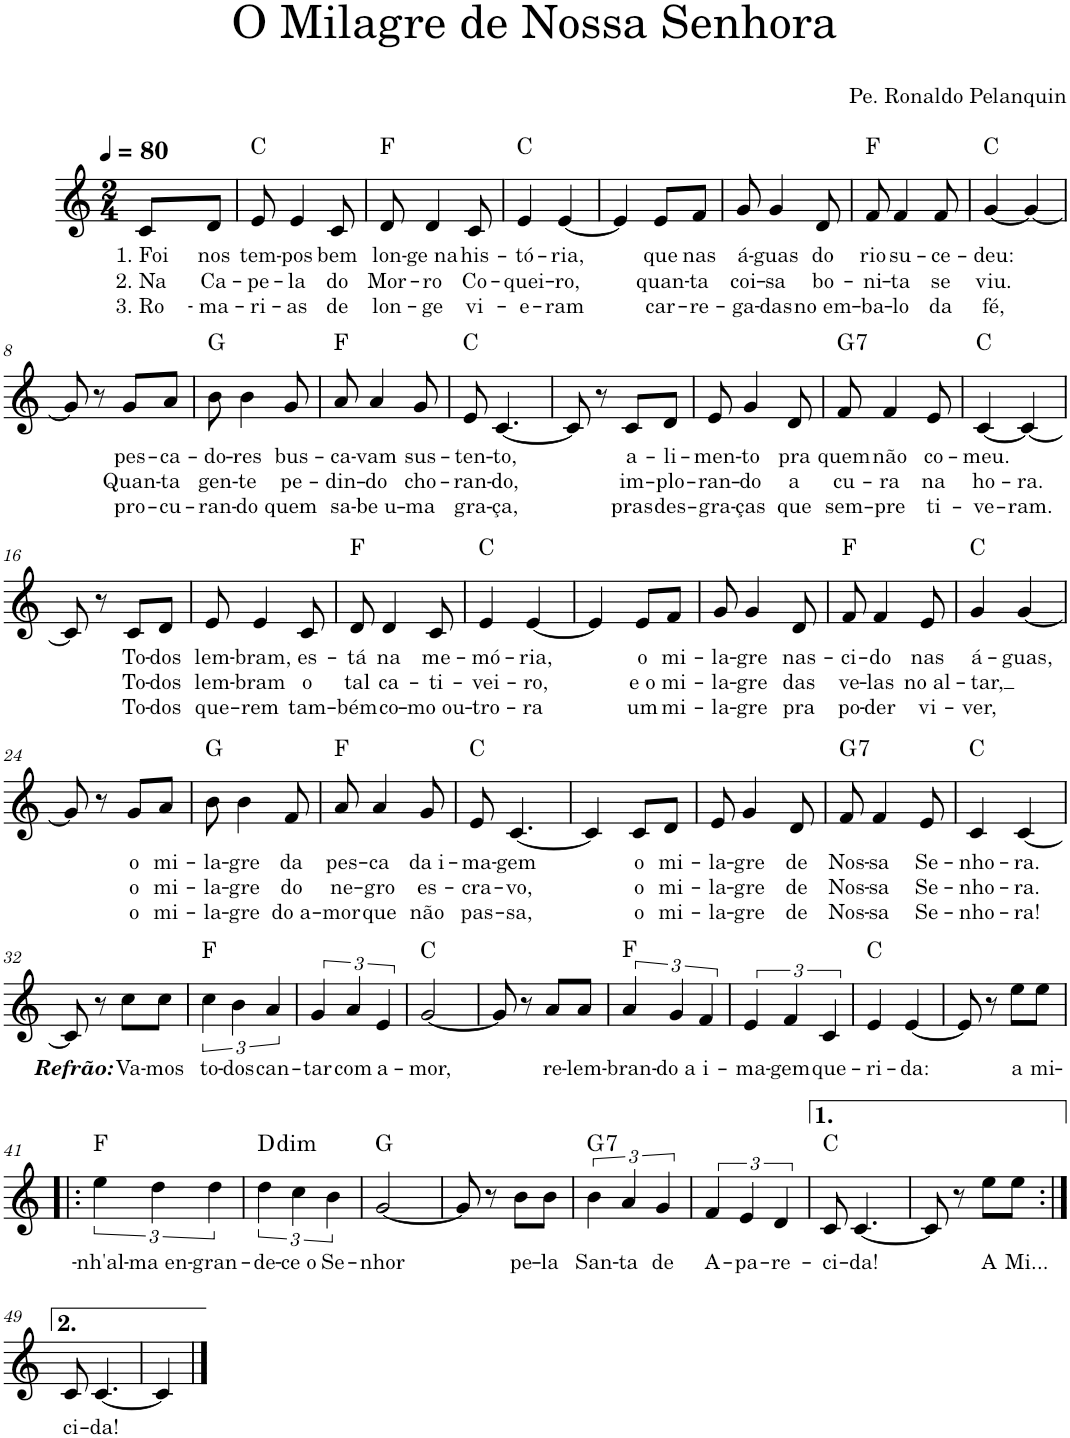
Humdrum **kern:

**kern	**text	**text	**text	**harte
*part1	*part1	*part1	*part1	*part1
*staff1	*staff1	*staff1	*staff1	*
*I"Voz	*	*	*	*
*I'Vo.	*	*	*	*
*clefG2	*	*	*	*
*k[]	*	*	*	*
*M2/4	*	*	*	*
*MM80	*	*	*	*
=	=	=	=	=
!	!LO:LY:b	!LO:LY:b	!LO:LY:b	!
8c/L	1. Foi	2. Na	3. Ro-	.
!	!LO:LY:b	!LO:LY:b	!LO:LY:b	!
8d/J	nos	Ca-	-ma-	.
=1	=1	=1	=1	=1
!	!LO:LY:b	!LO:LY:b	!LO:LY:b	!
8e/	tem-	-pe-	-ri-	C:maj
!	!LO:LY:b	!LO:LY:b	!LO:LY:b	!
4e/	-pos	-la	-as	.
!	!LO:LY:b	!LO:LY:b	!LO:LY:b	!
8c/	bem	do	de	.
=2	=2	=2	=2	=2
!	!LO:LY:b	!LO:LY:b	!LO:LY:b	!
8d/	lon-	Mor-	lon-	F:maj
!	!LO:LY:b	!LO:LY:b	!LO:LY:b	!
4d/	-ge na	-ro	-ge	.
!	!LO:LY:b	!LO:LY:b	!LO:LY:b	!
8c/	his-	Co-	vi-	.
=3	=3	=3	=3	=3
!	!LO:LY:b	!LO:LY:b	!LO:LY:b	!
4e/	-tó-	-quei-	-e-	C:maj
!	!LO:LY:b	!LO:LY:b	!LO:LY:b	!
[4e/	-ria,	-ro,	-ram	.
=4	=4	=4	=4	=4
4e/]	.	.	.	.
!	!LO:LY:b	!LO:LY:b	!LO:LY:b	!
8e/L	que	quan-	car-	.
!	!LO:LY:b	!LO:LY:b	!LO:LY:b	!
8f/J	nas	-ta	re-	.
=5	=5	=5	=5	=5
!	!LO:LY:b	!LO:LY:b	!LO:LY:b	!
8g/	á-	coi-	-ga-	.
!	!LO:LY:b	!LO:LY:b	!LO:LY:b	!
4g/	-guas	-sa	-das	.
!	!LO:LY:b	!LO:LY:b	!LO:LY:b	!
8d/	do	bo-	no em-	.
=6	=6	=6	=6	=6
!	!LO:LY:b	!LO:LY:b	!LO:LY:b	!
8f/	rio	-ni-	-ba-	F:maj
!	!LO:LY:b	!LO:LY:b	!LO:LY:b	!
4f/	su-	-ta	-lo	.
!	!LO:LY:b	!LO:LY:b	!LO:LY:b	!
8f/	ce-	se	da	.
=7	=7	=7	=7	=7
!	!LO:LY:b	!LO:LY:b	!LO:LY:b	!
[4g/	-deu:	viu.	fé,	C:maj
4g/_	.	.	.	.
!!LO:LB:g=z
=8	=8	=8	=8	=8
8g/]	.	.	.	.
8r	.	.	.	.
!	!LO:LY:b	!LO:LY:b	!LO:LY:b	!
8g/L	pes-	Quan-	pro-	.
!	!LO:LY:b	!LO:LY:b	!LO:LY:b	!
8a/J	-ca-	-ta	-cu-	.
=9	=9	=9	=9	=9
!	!LO:LY:b	!LO:LY:b	!LO:LY:b	!
8b\	-do-	gen-	-ran-	G:maj
!	!LO:LY:b	!LO:LY:b	!LO:LY:b	!
4b\	-res	-te	-do	.
!	!LO:LY:b	!LO:LY:b	!LO:LY:b	!
8g/	bus-	pe-	quem	.
=10	=10	=10	=10	=10
!	!LO:LY:b	!LO:LY:b	!LO:LY:b	!
8a/	ca-	-din-	sa-	F:maj
!	!LO:LY:b	!LO:LY:b	!LO:LY:b	!
4a/	-vam	-do	-be u-	.
!	!LO:LY:b	!LO:LY:b	!LO:LY:b	!
8g/	sus-	cho-	-ma	.
=11	=11	=11	=11	=11
!	!LO:LY:b	!LO:LY:b	!LO:LY:b	!
8e/	-ten-	-ran-	gra-	C:maj
!	!LO:LY:b	!LO:LY:b	!LO:LY:b	!
[4.c/	-to,	-do,	-ça,	.
=12	=12	=12	=12	=12
8c/]	.	.	.	.
8r	.	.	.	.
!	!LO:LY:b	!LO:LY:b	!LO:LY:b	!
8c/L	a-	im-	pras	.
!	!LO:LY:b	!LO:LY:b	!LO:LY:b	!
8d/J	-li-	-plo-	des-	.
=13	=13	=13	=13	=13
!	!LO:LY:b	!LO:LY:b	!LO:LY:b	!
8e/	-men-	-ran-	-gra-	.
!	!LO:LY:b	!LO:LY:b	!LO:LY:b	!
4g/	-to	-do	-ças	.
!	!LO:LY:b	!LO:LY:b	!LO:LY:b	!
8d/	pra	a	que	.
=14	=14	=14	=14	=14
!	!LO:LY:b	!LO:LY:b	!LO:LY:b	!LO:H:kt=7
8f/	quem	cu-	sem-	G:7
!	!LO:LY:b	!LO:LY:b	!LO:LY:b	!
4f/	não	-ra	-pre	.
!	!LO:LY:b	!LO:LY:b	!LO:LY:b	!
8e/	co-	na	ti-	.
=15	=15	=15	=15	=15
!	!LO:LY:b	!LO:LY:b	!LO:LY:b	!
[4c/	-meu.	ho-	-ve-	C:maj
!	!	!LO:LY:b	!LO:LY:b	!
4c/_	.	-ra.	-ram.	.
!!LO:LB:g=z
=16	=16	=16	=16	=16
8c/]	.	.	.	.
8r	.	.	.	.
!	!LO:LY:b	!LO:LY:b	!LO:LY:b	!
8c/L	To-	To-	To-	.
!	!LO:LY:b	!LO:LY:b	!LO:LY:b	!
8d/J	-dos	-dos	-dos	.
=17	=17	=17	=17	=17
!	!LO:LY:b	!LO:LY:b	!LO:LY:b	!
8e/	lem-	lem-	que-	.
!	!LO:LY:b	!LO:LY:b	!LO:LY:b	!
4e/	-bram,	-bram	-rem	.
!	!LO:LY:b	!LO:LY:b	!LO:LY:b	!
8c/	es-	o	tam-	.
=18	=18	=18	=18	=18
!	!LO:LY:b	!LO:LY:b	!LO:LY:b	!
8d/	-tá	tal	-bém	F:maj
!	!LO:LY:b	!LO:LY:b	!LO:LY:b	!
4d/	na	ca-	co-	.
!	!LO:LY:b	!LO:LY:b	!LO:LY:b	!
8c/	me-	-ti-	-mo ou-	.
=19	=19	=19	=19	=19
!	!LO:LY:b	!LO:LY:b	!LO:LY:b	!
4e/	-mó-	-vei-	-tro-	C:maj
!	!LO:LY:b	!LO:LY:b	!LO:LY:b	!
[4e/	-ria,	-ro,	-ra	.
=20	=20	=20	=20	=20
4e/]	.	.	.	.
!	!LO:LY:b	!LO:LY:b	!LO:LY:b	!
8e/L	o	e o	um	.
!	!LO:LY:b	!LO:LY:b	!LO:LY:b	!
8f/J	mi-	mi-	mi-	.
=21	=21	=21	=21	=21
!	!LO:LY:b	!LO:LY:b	!LO:LY:b	!
8g/	-la-	-la-	-la-	.
!	!LO:LY:b	!LO:LY:b	!LO:LY:b	!
4g/	-gre	-gre	-gre	.
!	!LO:LY:b	!LO:LY:b	!LO:LY:b	!
8d/	nas-	das	pra	.
=22	=22	=22	=22	=22
!	!LO:LY:b	!LO:LY:b	!LO:LY:b	!
8f/	ci-	ve-	po-	F:maj
!	!LO:LY:b	!LO:LY:b	!LO:LY:b	!
4f/	-do	-las	-der	.
!	!LO:LY:b	!LO:LY:b	!LO:LY:b	!
8e/	nas	no al-	vi-	.
=23	=23	=23	=23	=23
!	!LO:LY:b	!LO:LY:b	!LO:LY:b	!
4g/	á-	-tar,	-ver,	C:maj
!	!LO:LY:b	!	!	!
[4g/	-guas,	.	.	.
!!LO:LB:g=z
=24	=24	=24	=24	=24
8g/]	.	.	.	.
8r	.	.	.	.
!	!LO:LY:b	!LO:LY:b	!LO:LY:b	!
8g/L	o	o	o	.
!	!LO:LY:b	!LO:LY:b	!LO:LY:b	!
8a/J	mi-	mi-	mi-	.
=25	=25	=25	=25	=25
!	!LO:LY:b	!LO:LY:b	!LO:LY:b	!
8b\	-la-	-la-	-la-	G:maj
!	!LO:LY:b	!LO:LY:b	!LO:LY:b	!
4b\	-gre	-gre	-gre	.
!	!LO:LY:b	!LO:LY:b	!LO:LY:b	!
8f/	da	do	do a-	.
=26	=26	=26	=26	=26
!	!LO:LY:b	!LO:LY:b	!LO:LY:b	!
8a/	pes-	ne-	-mor	F:maj
!	!LO:LY:b	!LO:LY:b	!LO:LY:b	!
4a/	-ca	-gro	que	.
!	!LO:LY:b	!LO:LY:b	!LO:LY:b	!
8g/	da i-	es-	não	.
=27	=27	=27	=27	=27
!	!LO:LY:b	!LO:LY:b	!LO:LY:b	!
8e/	-ma-	-cra-	pas-	C:maj
!	!LO:LY:b	!LO:LY:b	!LO:LY:b	!
[4.c/	-gem	-vo,	-sa,	.
=28	=28	=28	=28	=28
4c/]	.	.	.	.
!	!LO:LY:b	!LO:LY:b	!LO:LY:b	!
8c/L	o	o	o	.
!	!LO:LY:b	!LO:LY:b	!LO:LY:b	!
8d/J	mi-	mi-	mi-	.
=29	=29	=29	=29	=29
!	!LO:LY:b	!LO:LY:b	!LO:LY:b	!
8e/	-la-	-la-	-la-	.
!	!LO:LY:b	!LO:LY:b	!LO:LY:b	!
4g/	-gre	-gre	-gre	.
!	!LO:LY:b	!LO:LY:b	!LO:LY:b	!
8d/	de	de	de	.
=30	=30	=30	=30	=30
!	!LO:LY:b	!LO:LY:b	!LO:LY:b	!LO:H:kt=7
8f/	Nos-	Nos-	Nos-	G:7
!	!LO:LY:b	!LO:LY:b	!LO:LY:b	!
4f/	-sa	-sa	-sa	.
!	!LO:LY:b	!LO:LY:b	!LO:LY:b	!
8e/	Se-	Se-	Se-	.
=31	=31	=31	=31	=31
!	!LO:LY:b	!LO:LY:b	!LO:LY:b	!
4c/	-nho-	-nho-	-nho-	C:maj
!	!LO:LY:b	!LO:LY:b	!LO:LY:b	!
[4c/	-ra.	-ra.	-ra!	.
!!LO:LB:g=z
=32	=32	=32	=32	=32
!	!LO:LY:b	!	!	!
8c/]	Refrão:	.	.	.
8r	.	.	.	.
!	!LO:LY:b	!	!	!
8cc\L	Va-	.	.	.
!	!LO:LY:b	!	!	!
8cc\J	-mos	.	.	.
=33	=33	=33	=33	=33
!	!LO:LY:b	!	!	!
6cc\	to-	.	.	F:maj
!	!LO:LY:b	!	!	!
6b\	-dos	.	.	.
!	!LO:LY:b	!	!	!
6a/	can-	.	.	.
=34	=34	=34	=34	=34
!	!LO:LY:b	!	!	!
6g/	-tar	.	.	.
!	!LO:LY:b	!	!	!
6a/	com	.	.	.
!	!LO:LY:b	!	!	!
6e/	a-	.	.	.
=35	=35	=35	=35	=35
!	!LO:LY:b	!	!	!
[2g/	mor,	.	.	C:maj
=36	=36	=36	=36	=36
8g/]	.	.	.	.
8r	.	.	.	.
!	!LO:LY:b	!	!	!
8a/L	re-	.	.	.
!	!LO:LY:b	!	!	!
8a/J	-lem-	.	.	.
=37	=37	=37	=37	=37
!	!LO:LY:b	!	!	!
6a/	-bran-	.	.	F:maj
!	!LO:LY:b	!	!	!
6g/	-do a	.	.	.
!	!LO:LY:b	!	!	!
6f/	i-	.	.	.
=38	=38	=38	=38	=38
!	!LO:LY:b	!	!	!
6e/	-ma-	.	.	.
!	!LO:LY:b	!	!	!
6f/	-gem	.	.	.
!	!LO:LY:b	!	!	!
6c/	que-	.	.	.
=39	=39	=39	=39	=39
!	!LO:LY:b	!	!	!
4e/	-ri-	.	.	C:maj
!	!LO:LY:b	!	!	!
[4e/	-da:	.	.	.
=40	=40	=40	=40	=40
8e/]	.	.	.	.
8r	.	.	.	.
!	!LO:LY:b	!	!	!
8ee\L	a	.	.	.
!	!LO:LY:b	!	!	!
8ee\J	mi-	.	.	.
!!LO:LB:g=z
=41!|:	=41!|:	=41!|:	=41!|:	=41!|:
!	!LO:LY:b	!	!	!
6ee\	-nh'al-	.	.	F:maj
!	!LO:LY:b	!	!	!
6dd\	-ma en-	.	.	.
!	!LO:LY:b	!	!	!
6dd\	-gran-	.	.	.
=42	=42	=42	=42	=42
!	!LO:LY:b	!	!	!LO:H:kt=dim
6dd\	-de-	.	.	D:dim
!	!LO:LY:b	!	!	!
6cc\	-ce o	.	.	.
!	!LO:LY:b	!	!	!
6b\	Se-	.	.	.
=43	=43	=43	=43	=43
!	!LO:LY:b	!	!	!
[2g/	-nhor	.	.	G:maj
=44	=44	=44	=44	=44
8g/]	.	.	.	.
8r	.	.	.	.
!	!LO:LY:b	!	!	!
8b\L	pe-	.	.	.
!	!LO:LY:b	!	!	!
8b\J	-la	.	.	.
=45	=45	=45	=45	=45
!	!LO:LY:b	!	!	!LO:H:kt=7
6b\	San-	.	.	G:7
!	!LO:LY:b	!	!	!
6a/	-ta	.	.	.
!	!LO:LY:b	!	!	!
6g/	de	.	.	.
=46	=46	=46	=46	=46
!	!LO:LY:b	!	!	!
6f/	A-	.	.	.
!	!LO:LY:b	!	!	!
6e/	-pa-	.	.	.
!	!LO:LY:b	!	!	!
6d/	-re-	.	.	.
=47	=47	=47	=47	=47
!	!LO:LY:b	!	!	!
8c/	-ci-	.	.	C:maj
!	!LO:LY:b	!	!	!
[4.c/	-da!	.	.	.
=48	=48	=48	=48	=48
8c/]	.	.	.	.
8r	.	.	.	.
!	!LO:LY:b	!	!	!
8ee\L	A	.	.	.
!	!LO:LY:b	!	!	!
8ee\J	Mi...	.	.	.
!!LO:LB:g=z
=49:|!	=49:|!	=49:|!	=49:|!	=49:|!
!	!LO:LY:b	!	!	!
8c/	ci-	.	.	.
!	!LO:LY:b	!	!	!
[4.c/	-da!	.	.	.
=50	=50	=50	=50	=50
4c/]	.	.	.	.
==	==	==	==	==
*-	*-	*-	*-	*-
